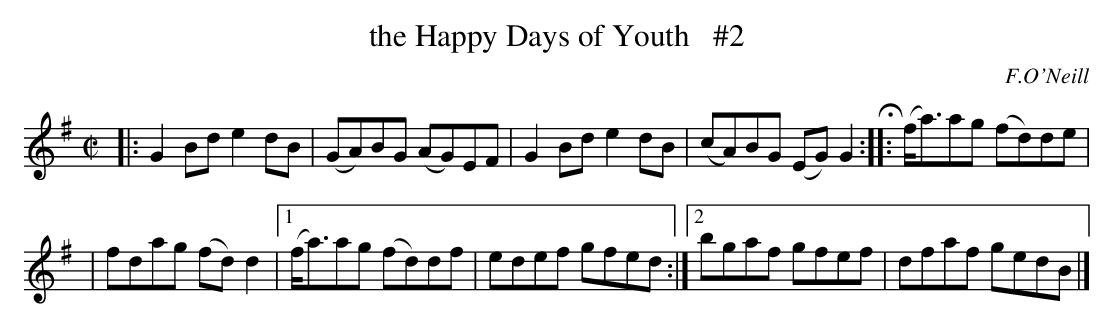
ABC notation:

X:1
T: the Happy Days of Youth   #2
O: F.O'Neill
M: C|
L: 1/8
K: G
|: G2Bde2dB | (GA)BG (AG)EF \
|  G2Bde2dB | (cA)BG (EG)G2 H\
:: (f<a)ag (fd)de |
| fdag (fd)d2 |\
[1 (f<a)ag (fd)df | edef gfed :|\
[2 bgaf gfef | dfaf gedB |]
